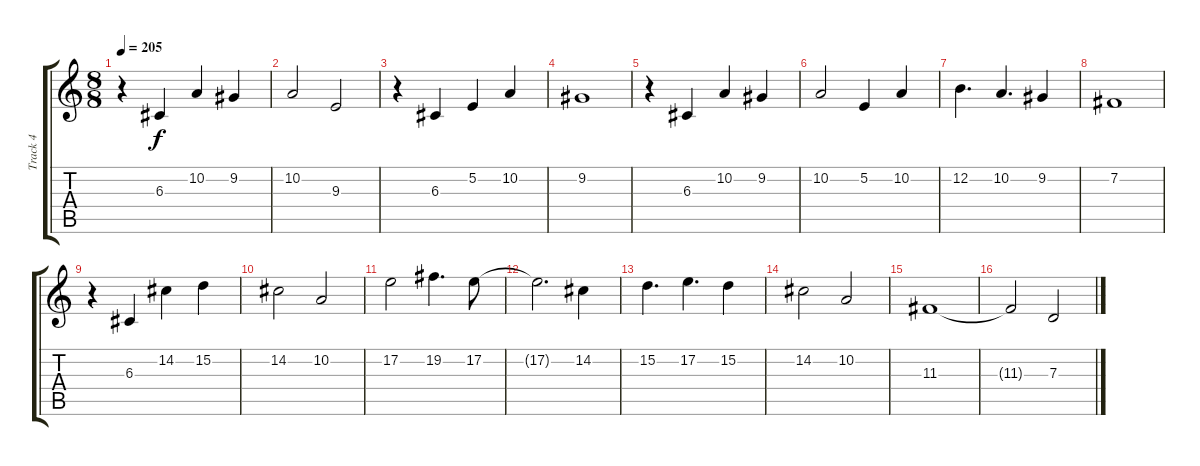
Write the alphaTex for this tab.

\track ("Track 4" "Track 4") {instrument stringensemble1}
\staff {score tabs}
\tuning (E4 B3 G3 D3 A2 E2) {hide}
\ts (8 8)
\tempo 205
\clef g2
\ks c
r.4{dy f} 6.3.4 10.2.4 9.2.4 |
10.2.2 9.3.2 |
r.4 6.3.4 5.2.4 10.2.4 |
9.2.1 |
r.4 6.3.4 10.2.4 9.2.4 |
10.2.2 5.2.4 10.2.4 |
12.2.4{d} 10.2.4{d} 9.2.4 |
7.2.1 |
r.4 6.3.4 14.2.4 15.2.4 |
14.2.2 10.2.2 |
17.2.2 19.2.4{d} 17.2.8 |
17.2{t}.2{d} 14.2.4 |
15.2.4{d} 17.2.4{d} 15.2.4 |
14.2.2 10.2.2 |
11.3.1 |
11.3{t}.2 7.3.2
